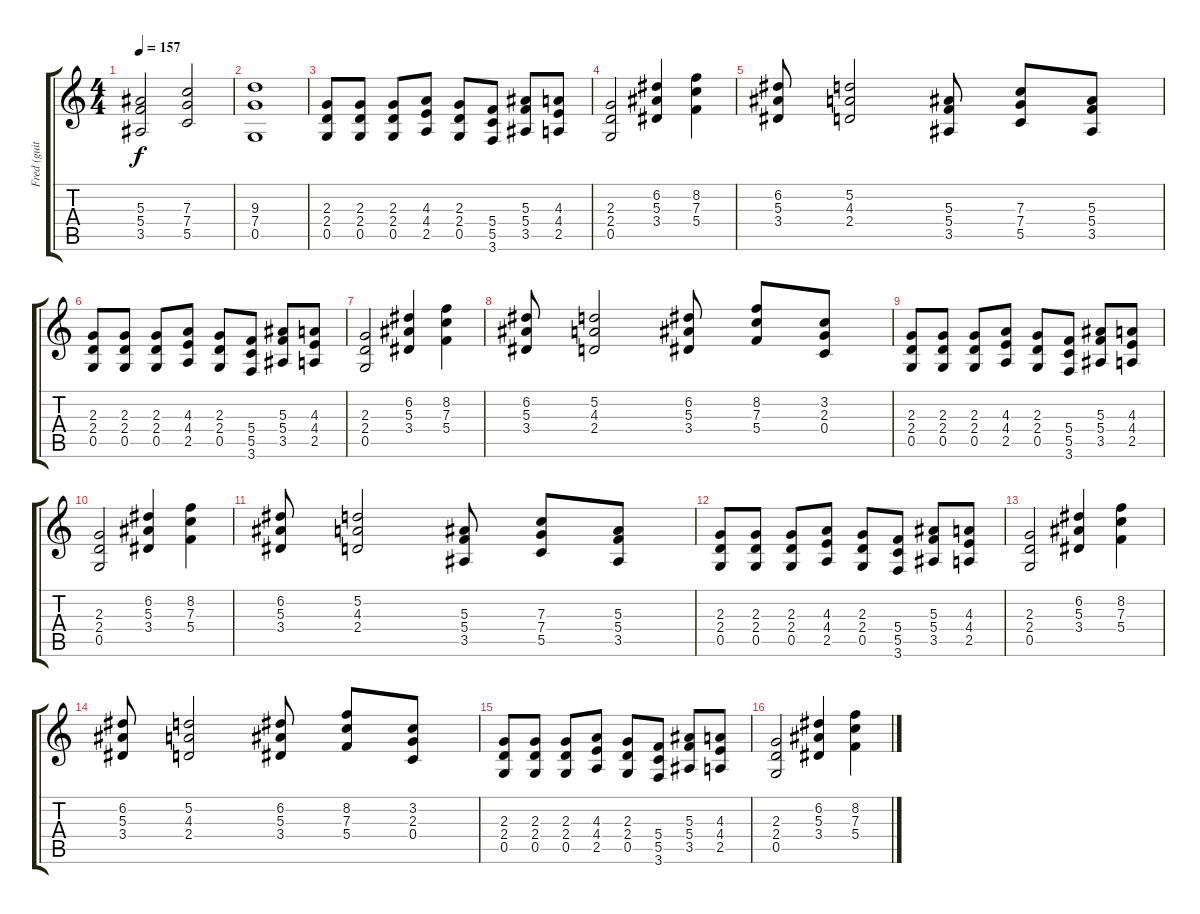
\track ("Fred (guitar I)" "Fred (guit") {instrument distortionguitar}
\staff {score tabs}
\tuning (D4 A3 F3 C3 G2 D2) {hide}
\ts (4 4)
\tempo 157
\clef g2
\ks c
(5.3 5.4 3.5).2{dy f} (7.3 7.4 5.5).2 |
(9.3 7.4 0.5).1 |
(2.3 2.4 0.5).8 (2.3 2.4 0.5).8 (2.3 2.4 0.5).8 (4.3 4.4 2.5).8 (2.3 2.4 0.5).8 (5.4 5.5 3.6).8 (5.3 5.4 3.5).8 (4.3 4.4 2.5).8 |
(2.3 2.4 0.5).2 (6.2 5.3 3.4).4 (8.2 7.3 5.4).4 |
(6.2 5.3 3.4).8 (5.2 4.3 2.4).2 (5.3 5.4 3.5).8 (7.3 7.4 5.5).8 (5.3 5.4 3.5).8 |
(2.3 2.4 0.5).8 (2.3 2.4 0.5).8 (2.3 2.4 0.5).8 (4.3 4.4 2.5).8 (2.3 2.4 0.5).8 (5.4 5.5 3.6).8 (5.3 5.4 3.5).8 (4.3 4.4 2.5).8 |
(2.3 2.4 0.5).2 (6.2 5.3 3.4).4 (8.2 7.3 5.4).4 |
(6.2 5.3 3.4).8 (5.2 4.3 2.4).2 (6.2 5.3 3.4).8 (8.2 7.3 5.4).8 (3.2 2.3 0.4).8 |
(2.3 2.4 0.5).8 (2.3 2.4 0.5).8 (2.3 2.4 0.5).8 (4.3 4.4 2.5).8 (2.3 2.4 0.5).8 (5.4 5.5 3.6).8 (5.3 5.4 3.5).8 (4.3 4.4 2.5).8 |
(2.3 2.4 0.5).2 (6.2 5.3 3.4).4 (8.2 7.3 5.4).4 |
(6.2 5.3 3.4).8 (5.2 4.3 2.4).2 (5.3 5.4 3.5).8 (7.3 7.4 5.5).8 (5.3 5.4 3.5).8 |
(2.3 2.4 0.5).8 (2.3 2.4 0.5).8 (2.3 2.4 0.5).8 (4.3 4.4 2.5).8 (2.3 2.4 0.5).8 (5.4 5.5 3.6).8 (5.3 5.4 3.5).8 (4.3 4.4 2.5).8 |
(2.3 2.4 0.5).2 (6.2 5.3 3.4).4 (8.2 7.3 5.4).4 |
(6.2 5.3 3.4).8 (5.2 4.3 2.4).2 (6.2 5.3 3.4).8 (8.2 7.3 5.4).8 (3.2 2.3 0.4).8 |
(2.3 2.4 0.5).8 (2.3 2.4 0.5).8 (2.3 2.4 0.5).8 (4.3 4.4 2.5).8 (2.3 2.4 0.5).8 (5.4 5.5 3.6).8 (5.3 5.4 3.5).8 (4.3 4.4 2.5).8 |
(2.3 2.4 0.5).2 (6.2 5.3 3.4).4 (8.2 7.3 5.4).4
